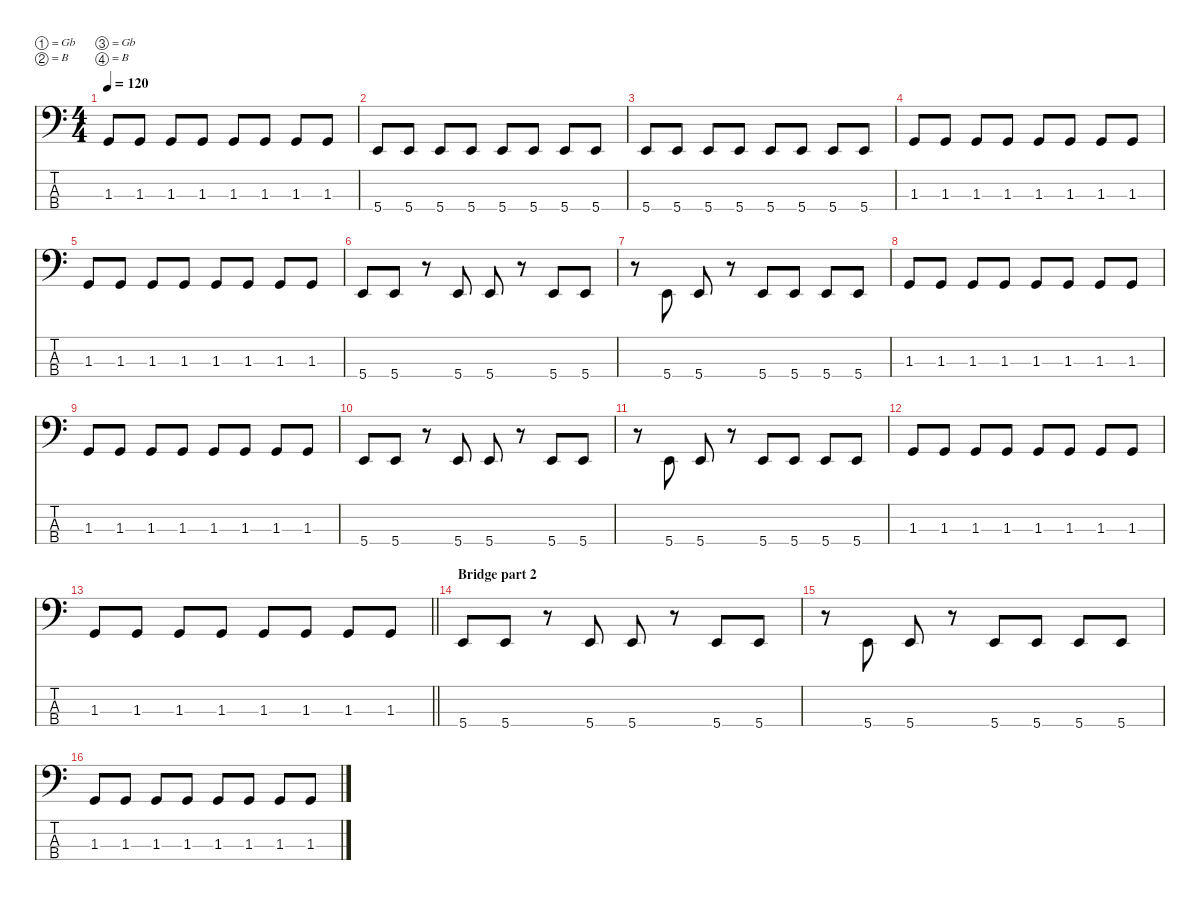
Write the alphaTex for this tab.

\defaultSystemsLayout 4
\hideDynamics
\bracketExtendMode nobrackets
\singleTrackTrackNamePolicy hidden
\multiTrackTrackNamePolicy hidden
\firstSystemTrackNameMode fullname
\firstSystemTrackNameOrientation horizontal
\otherSystemsTrackNameOrientation horizontal
\track ("Bass Guitar" "el.bs.") {instrument electricbassfinger}
\staff {score tabs}
\tuning (Gb2 B1 Gb1 B0)
\ts (4 4)
\tempo 120
\clef f4
\ks c
1.3.8{dy f beam Up} 1.3.8{beam Up} 1.3.8{beam Up} 1.3.8{beam Up} 1.3.8{beam Up} 1.3.8{beam Up} 1.3.8{beam Up} 1.3.8{beam Up} |
5.4.8{beam Up} 5.4.8{beam Up} 5.4.8{beam Up} 5.4.8{beam Up} 5.4.8{beam Up} 5.4.8{beam Up} 5.4.8{beam Up} 5.4.8{beam Up} |
5.4.8{beam Up} 5.4.8{beam Up} 5.4.8{beam Up} 5.4.8{beam Up} 5.4.8{beam Up} 5.4.8{beam Up} 5.4.8{beam Up} 5.4.8{beam Up} |
1.3.8{beam Up} 1.3.8{beam Up} 1.3.8{beam Up} 1.3.8{beam Up} 1.3.8{beam Up} 1.3.8{beam Up} 1.3.8{beam Up} 1.3.8{beam Up} |
1.3.8{beam Up} 1.3.8{beam Up} 1.3.8{beam Up} 1.3.8{beam Up} 1.3.8{beam Up} 1.3.8{beam Up} 1.3.8{beam Up} 1.3.8{beam Up} |
5.4.8{beam Up} 5.4.8{beam Up} r.8{beam Up} 5.4.8{beam Up} 5.4.8{beam Up} r.8{beam Up} 5.4.8{beam Up} 5.4.8{beam Up} |
r.8{beam Down} 5.4.8{beam Up} 5.4.8{beam Up} r.8{beam Up} 5.4.8{beam Up} 5.4.8{beam Up} 5.4.8{beam Up} 5.4.8{beam Up} |
1.3.8{beam Up} 1.3.8{beam Up} 1.3.8{beam Up} 1.3.8{beam Up} 1.3.8{beam Up} 1.3.8{beam Up} 1.3.8{beam Up} 1.3.8{beam Up} |
1.3.8{beam Up} 1.3.8{beam Up} 1.3.8{beam Up} 1.3.8{beam Up} 1.3.8{beam Up} 1.3.8{beam Up} 1.3.8{beam Up} 1.3.8{beam Up} |
5.4.8{beam Up} 5.4.8{beam Up} r.8{beam Up} 5.4.8{beam Up} 5.4.8{beam Up} r.8{beam Up} 5.4.8{beam Up} 5.4.8{beam Up} |
r.8{beam Down} 5.4.8{beam Up} 5.4.8{beam Up} r.8{beam Up} 5.4.8{beam Up} 5.4.8{beam Up} 5.4.8{beam Up} 5.4.8{beam Up} |
1.3.8{beam Up} 1.3.8{beam Up} 1.3.8{beam Up} 1.3.8{beam Up} 1.3.8{beam Up} 1.3.8{beam Up} 1.3.8{beam Up} 1.3.8{beam Up} |
\barLineRight lightlight
1.3.8{beam Up} 1.3.8{beam Up} 1.3.8{beam Up} 1.3.8{beam Up} 1.3.8{beam Up} 1.3.8{beam Up} 1.3.8{beam Up} 1.3.8{beam Up} |
\section ("" "Bridge part 2")
5.4.8{beam Up} 5.4.8{beam Up} r.8{beam Up} 5.4.8{beam Up} 5.4.8{beam Up} r.8{beam Up} 5.4.8{beam Up} 5.4.8{beam Up} |
r.8{beam Down} 5.4.8{beam Up} 5.4.8{beam Up} r.8{beam Up} 5.4.8{beam Up} 5.4.8{beam Up} 5.4.8{beam Up} 5.4.8{beam Up} |
1.3.8{beam Up} 1.3.8{beam Up} 1.3.8{beam Up} 1.3.8{beam Up} 1.3.8{beam Up} 1.3.8{beam Up} 1.3.8{beam Up} 1.3.8{beam Up}
